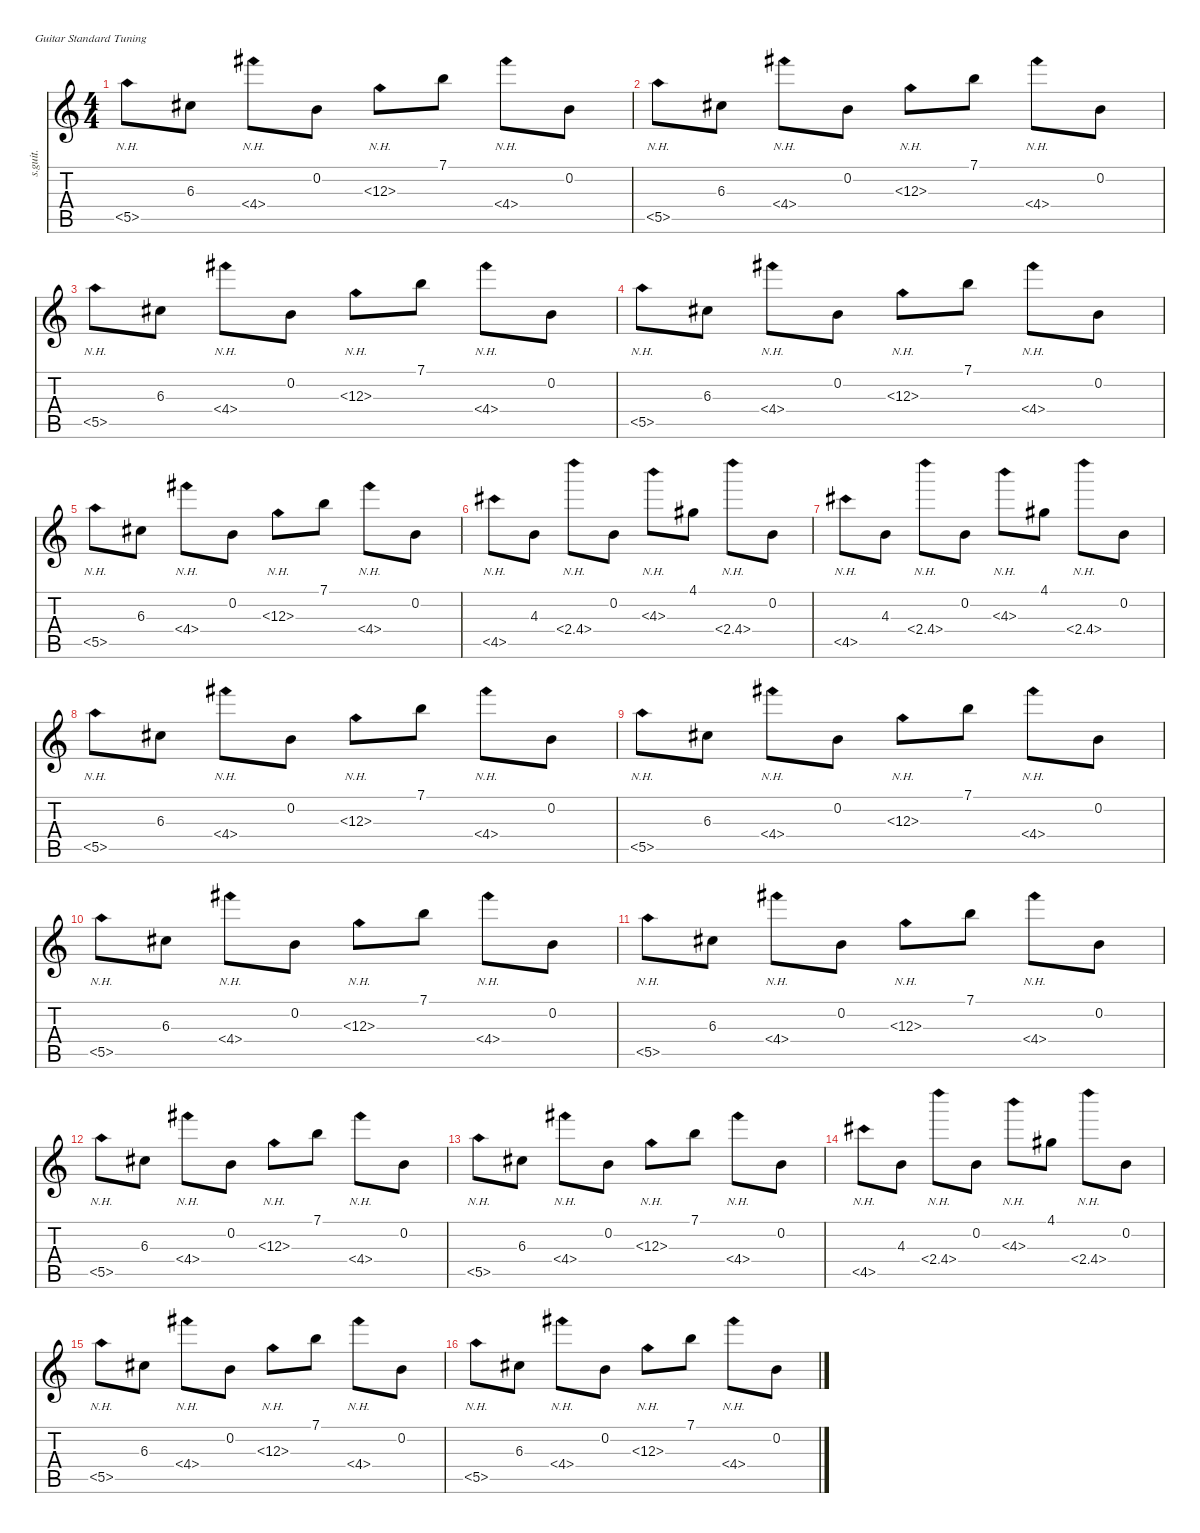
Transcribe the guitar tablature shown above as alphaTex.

\defaultSystemsLayout 4
\hideDynamics
\bracketExtendMode nobrackets
\track ("Clean Gtr" "s.guit.") {instrument electricguitarclean}
\staff {score tabs}
\tuning (E4 B3 G3 D3 A2 E2)
\ts (4 4)
\tempo (177 hide)
\clef g2
\ks c
5.5{nh}.8{dy mf} 6.3{acc #}.8 4.4{nh acc #}.8 0.2.8 6.3{nh acc #}.8 7.1.8 4.4{nh acc #}.8 0.2.8 |
5.5{nh}.8 6.3{acc #}.8 4.4{nh acc #}.8 0.2.8 6.3{nh acc #}.8 7.1.8 4.4{nh acc #}.8 0.2.8 |
5.5{nh}.8 6.3{acc #}.8 4.4{nh acc #}.8 0.2.8 6.3{nh acc #}.8 7.1.8 4.4{nh acc #}.8 0.2.8 |
5.5{nh}.8 6.3{acc #}.8 4.4{nh acc #}.8 0.2.8 6.3{nh acc #}.8 7.1.8 4.4{nh acc #}.8 0.2.8 |
5.5{nh}.8 6.3{acc #}.8 4.4{nh acc #}.8 0.2.8 6.3{nh acc #}.8 7.1.8 4.4{nh acc #}.8 0.2.8 |
4.5{nh acc #}.8 4.3.8 2.4{nh}.8 0.2.8 4.3{nh}.8 4.1{acc #}.8 2.4{nh}.8 0.2.8 |
4.5{nh acc #}.8 4.3.8 2.4{nh}.8 0.2.8 4.3{nh}.8 4.1{acc #}.8 2.4{nh}.8 0.2.8 |
5.5{nh}.8 6.3{acc #}.8 4.4{nh acc #}.8 0.2.8 6.3{nh acc #}.8 7.1.8 4.4{nh acc #}.8 0.2.8 |
5.5{nh}.8 6.3{acc #}.8 4.4{nh acc #}.8 0.2.8 6.3{nh acc #}.8 7.1.8 4.4{nh acc #}.8 0.2.8 |
5.5{nh}.8 6.3{acc #}.8 4.4{nh acc #}.8 0.2.8 6.3{nh acc #}.8 7.1.8 4.4{nh acc #}.8 0.2.8 |
5.5{nh}.8 6.3{acc #}.8 4.4{nh acc #}.8 0.2.8 6.3{nh acc #}.8 7.1.8 4.4{nh acc #}.8 0.2.8 |
5.5{nh}.8 6.3{acc #}.8 4.4{nh acc #}.8 0.2.8 6.3{nh acc #}.8 7.1.8 4.4{nh acc #}.8 0.2.8 |
5.5{nh}.8 6.3{acc #}.8 4.4{nh acc #}.8 0.2.8 6.3{nh acc #}.8 7.1.8 4.4{nh acc #}.8 0.2.8 |
4.5{nh acc #}.8 4.3.8 2.4{nh}.8 0.2.8 4.3{nh}.8 4.1{acc #}.8 2.4{nh}.8 0.2.8 |
5.5{nh}.8 6.3{acc #}.8 4.4{nh acc #}.8 0.2.8 6.3{nh acc #}.8 7.1.8 4.4{nh acc #}.8 0.2.8 |
5.5{nh}.8 6.3{acc #}.8 4.4{nh acc #}.8 0.2.8 6.3{nh acc #}.8 7.1.8 4.4{nh acc #}.8 0.2.8
